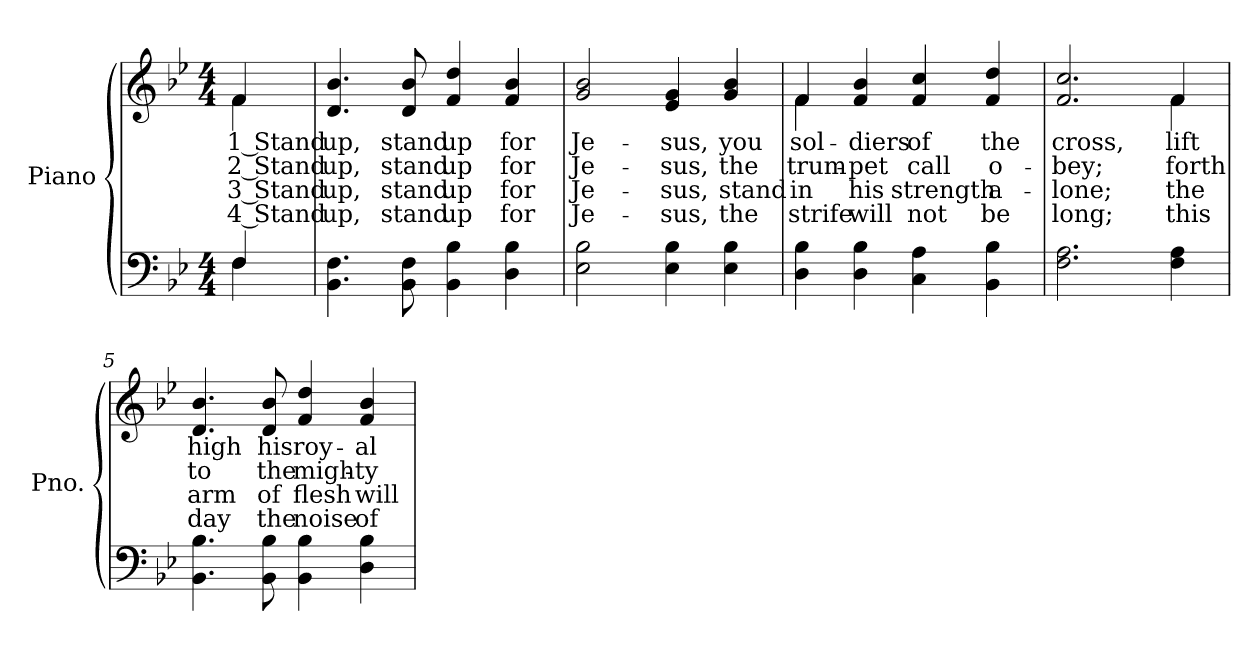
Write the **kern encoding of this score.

**kern	**kern	**text	**text	**text	**text
*part2	*part1	*part1	*part1	*part1	*part1
*staff2	*staff1	*staff1	*staff1	*staff1	*staff1
*I"Piano	*I"Piano	*	*	*	*
*I'Pno.	*I'Pno.	*	*	*	*
!!LO:PB:g=z
*clefF4	*clefG2	*	*	*	*
*k[b-e-]	*k[b-e-]	*	*	*	*
*B-:	*B-:	*	*	*	*
*M4/4	*M4/4	*	*	*	*
=	=	=	=	=	=
*^	*	*	*	*	*
!	!	!	!LO:LY:b:color=#000000	!LO:LY:b:color=#000000	!LO:LY:b:color=#000000	!LO:LY:b:color=#000000
*	*	*^	*	*	*	*
4Fi/	4Fi\	4fi/	4fi\	1 Stand	2 Stand	3 Stand	4 Stand
*v	*v	*	*	*	*	*	*
*	*v	*v	*	*	*	*
=1	=1	=1	=1	=1	=1
*^	*^	*	*	*	*
!	!	!	!	!LO:LY:b:color=#000000	!LO:LY:b:color=#000000	!LO:LY:b:color=#000000	!LO:LY:b:color=#000000
*v	*v	*	*	*	*	*	*
*	*v	*v	*	*	*	*
4.BB-i\ 4.Fi	4.di/ 4.b-i	up,	up,	up,	up,
!	!	!LO:LY:b:color=#000000	!LO:LY:b:color=#000000	!LO:LY:b:color=#000000	!LO:LY:b:color=#000000
8BB-i\ 8Fi	8di/ 8b-i	stand	stand	stand	stand
!	!	!LO:LY:b:color=#000000	!LO:LY:b:color=#000000	!LO:LY:b:color=#000000	!LO:LY:b:color=#000000
4BB-i\ 4B-i	4fi/ 4ddi	up	up	up	up
!	!	!LO:LY:b:color=#000000	!LO:LY:b:color=#000000	!LO:LY:b:color=#000000	!LO:LY:b:color=#000000
4Di\ 4B-i	4fi/ 4b-i	for	for	for	for
=2	=2	=2	=2	=2	=2
!	!	!LO:LY:b:color=#000000	!LO:LY:b:color=#000000	!LO:LY:b:color=#000000	!LO:LY:b:color=#000000
2E-i\ 2B-i	2gi/ 2b-i	Je-	Je-	Je-	-Je-
!	!	!LO:LY:b:color=#000000	!LO:LY:b:color=#000000	!LO:LY:b:color=#000000	!LO:LY:b:color=#000000
4E-i\ 4B-i	4e-i/ 4gi	-sus,	-sus,	-sus,	sus,
!	!	!LO:LY:b:color=#000000	!LO:LY:b:color=#000000	!LO:LY:b:color=#000000	!LO:LY:b:color=#000000
4E-i\ 4B-i	4gi/ 4b-i	you	the	stand	the
=3	=3	=3	=3	=3	=3
!	!	!LO:LY:b:color=#000000	!LO:LY:b:color=#000000	!LO:LY:b:color=#000000	!LO:LY:b:color=#000000
*	*^	*	*	*	*
4Di\ 4B-i	4fi/	4fi\	sol-	trum-	in	strife
!	!	!	!LO:LY:b:color=#000000	!LO:LY:b:color=#000000	!LO:LY:b:color=#000000	!LO:LY:b:color=#000000
4Di\ 4B-i	4fi/ 4b-i	2.ryy	-diers	-pet	his	will
!	!	!	!LO:LY:b:color=#000000	!LO:LY:b:color=#000000	!LO:LY:b:color=#000000	!LO:LY:b:color=#000000
4Ci\ 4Ai	4fi/ 4cci	.	of	call	strength	not
!	!	!	!LO:LY:b:color=#000000	!LO:LY:b:color=#000000	!LO:LY:b:color=#000000	!LO:LY:b:color=#000000
4BB-i\ 4B-i	4fi/ 4ddi	.	the	o-	a-	-be
=4	=4	=4	=4	=4	=4	=4
!	!	!	!LO:LY:b:color=#000000	!LO:LY:b:color=#000000	!LO:LY:b:color=#000000	!LO:LY:b:color=#000000
2.Fi\ 2.Ai	2.fi/ 2.cci	2.ryy	cross,	-bey;	lone;	long;
!	!	!	!LO:LY:b:color=#000000	!LO:LY:b:color=#000000	!LO:LY:b:color=#000000	!LO:LY:b:color=#000000
4Fi\ 4Ai	4fi/	4fi\	lift	forth	the	this
*	*v	*v	*	*	*	*
!!LO:LB:g=z
=5	=5	=5	=5	=5	=5
*	*^	*	*	*	*
!	!	!	!LO:LY:b:color=#000000	!LO:LY:b:color=#000000	!LO:LY:b:color=#000000	!LO:LY:b:color=#000000
*	*v	*v	*	*	*	*
4.BB-i\ 4.B-i	4.di/ 4.b-i	high	to	arm	day
!	!	!LO:LY:b:color=#000000	!LO:LY:b:color=#000000	!LO:LY:b:color=#000000	!LO:LY:b:color=#000000
8BB-i\ 8B-i	8di/ 8b-i	his	the	of	the
!	!	!LO:LY:b:color=#000000	!LO:LY:b:color=#000000	!LO:LY:b:color=#000000	!LO:LY:b:color=#000000
4BB-i\ 4B-i	4fi/ 4ddi	roy-	migh-	flesh	noise
!	!	!LO:LY:b:color=#000000	!LO:LY:b:color=#000000	!LO:LY:b:color=#000000	!LO:LY:b:color=#000000
4Di\ 4B-i	4fi/ 4b-i	-al	-ty	will	of
=	=	=	=	=	=
*-	*-	*-	*-	*-	*-
